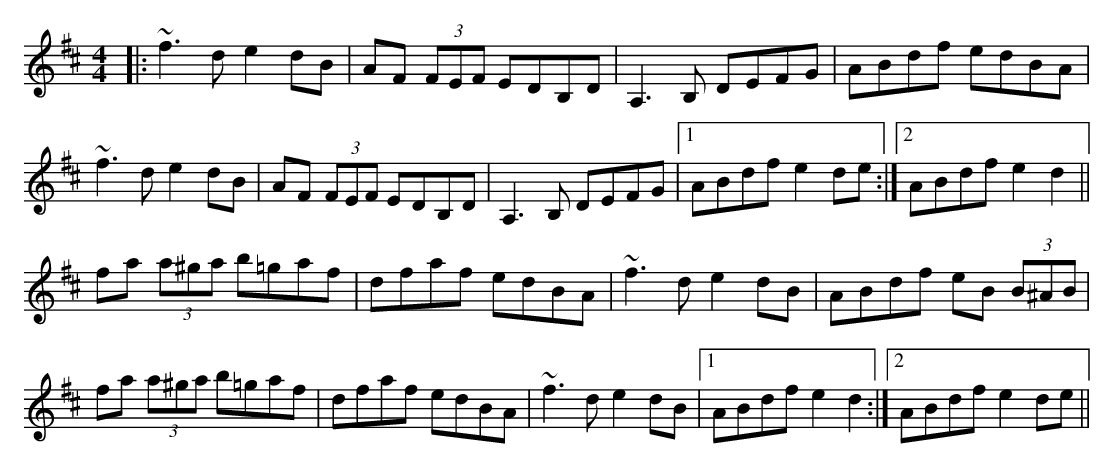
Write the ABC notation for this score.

X:1
M:4/4
K:D
|:~f3d e2dB|AF (3FEF EDB,D|A,3B, DEFG|ABdf edBA|
~f3d e2dB|AF (3FEF EDB,D|A,3B, DEFG|1 ABdf e2de:|2 ABdf e2d2||
fa (3a^ga b=gaf|dfaf edBA|~f3d e2dB|ABdf eB (3B^AB|
fa (3a^ga b=gaf|dfaf edBA|~f3d e2dB|1 ABdf e2d2:|2 ABdf e2de||
